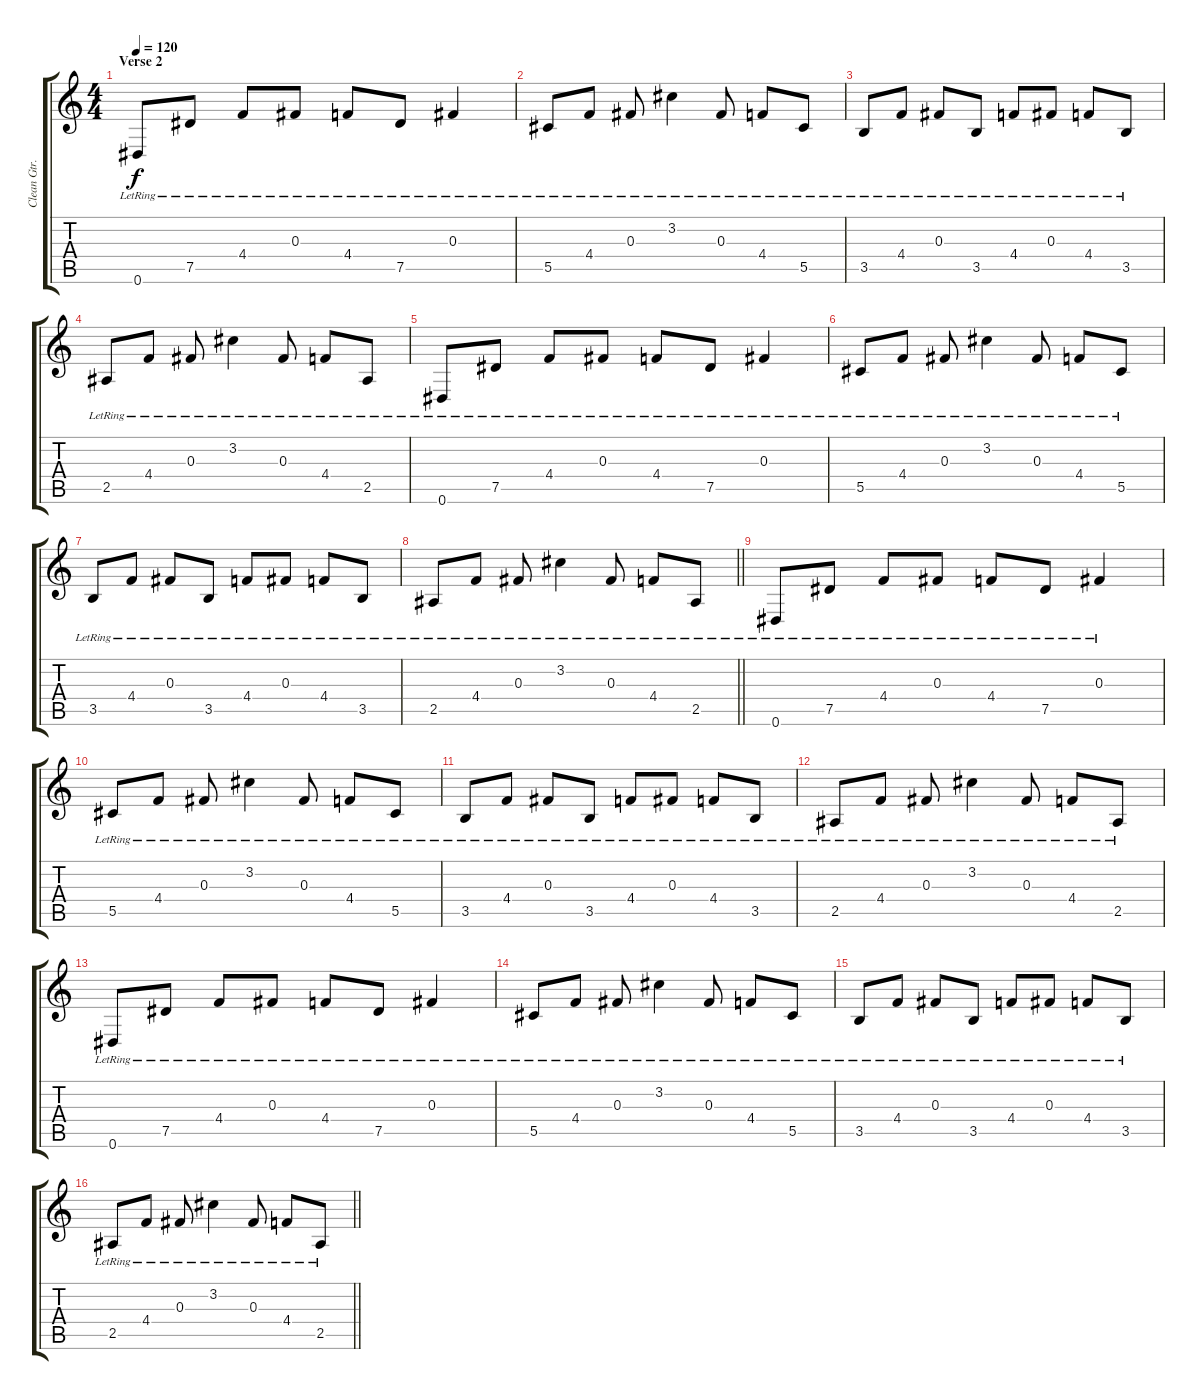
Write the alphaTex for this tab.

\track ("Clean Gtr." "Clean Gtr.") {instrument electricguitarclean}
\staff {score tabs}
\tuning (Eb4 Bb3 Gb3 Db3 Ab2 Eb2) {hide}
\ts (4 4)
\section ("" "Verse 2")
\tempo 120
\clef g2
\ks c
0.6{lr}.8{dy f} 7.5{lr}.8 4.4{lr}.8 0.3{lr}.8 4.4{lr}.8 7.5{lr}.8 0.3{lr}.4 |
5.5{lr}.8 4.4{lr}.8 0.3{lr}.8 3.2{lr}.4 0.3{lr}.8 4.4{lr}.8 5.5{lr}.8 |
3.5{lr}.8 4.4{lr}.8 0.3{lr}.8 3.5{lr}.8 4.4{lr}.8 0.3{lr}.8 4.4{lr}.8 3.5{lr}.8 |
2.5{lr}.8 4.4{lr}.8 0.3{lr}.8 3.2{lr}.4 0.3{lr}.8 4.4{lr}.8 2.5{lr}.8 |
0.6{lr}.8 7.5{lr}.8 4.4{lr}.8 0.3{lr}.8 4.4{lr}.8 7.5{lr}.8 0.3{lr}.4 |
5.5{lr}.8 4.4{lr}.8 0.3{lr}.8 3.2{lr}.4 0.3{lr}.8 4.4{lr}.8 5.5{lr}.8 |
3.5{lr}.8 4.4{lr}.8 0.3{lr}.8 3.5{lr}.8 4.4{lr}.8 0.3{lr}.8 4.4{lr}.8 3.5{lr}.8 |
\barLineRight lightlight
2.5{lr}.8 4.4{lr}.8 0.3{lr}.8 3.2{lr}.4 0.3{lr}.8 4.4{lr}.8 2.5{lr}.8 |
\section ("" "")
0.6{lr}.8 7.5{lr}.8 4.4{lr}.8 0.3{lr}.8 4.4{lr}.8 7.5{lr}.8 0.3{lr}.4 |
5.5{lr}.8 4.4{lr}.8 0.3{lr}.8 3.2{lr}.4 0.3{lr}.8 4.4{lr}.8 5.5{lr}.8 |
3.5{lr}.8 4.4{lr}.8 0.3{lr}.8 3.5{lr}.8 4.4{lr}.8 0.3{lr}.8 4.4{lr}.8 3.5{lr}.8 |
2.5{lr}.8 4.4{lr}.8 0.3{lr}.8 3.2{lr}.4 0.3{lr}.8 4.4{lr}.8 2.5{lr}.8 |
0.6{lr}.8 7.5{lr}.8 4.4{lr}.8 0.3{lr}.8 4.4{lr}.8 7.5{lr}.8 0.3{lr}.4 |
5.5{lr}.8 4.4{lr}.8 0.3{lr}.8 3.2{lr}.4 0.3{lr}.8 4.4{lr}.8 5.5{lr}.8 |
3.5{lr}.8 4.4{lr}.8 0.3{lr}.8 3.5{lr}.8 4.4{lr}.8 0.3{lr}.8 4.4{lr}.8 3.5{lr}.8 |
\barLineRight lightlight
2.5{lr}.8 4.4{lr}.8 0.3{lr}.8 3.2{lr}.4 0.3{lr}.8 4.4{lr}.8 2.5{lr}.8
